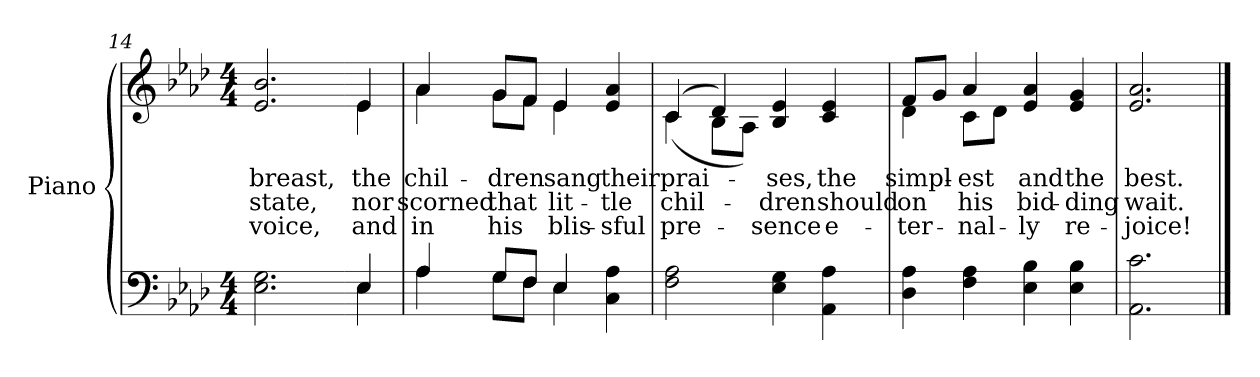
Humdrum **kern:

**kern	**kern	**text	**text	**text
*part2	*part1	*part1	*part1	*part1
*staff2	*staff1	*staff1	*staff1	*staff1
*I"Piano	*I"Piano	*	*	*
*I'Pno.	*I'Pno.	*	*	*
*clefF4	*clefG2	*	*	*
*k[b-e-a-d-]	*k[b-e-a-d-]	*	*	*
*A-:	*A-:	*	*	*
*M4/4	*M4/4	*	*	*
=14	=14	=14	=14	=14
!	!	!LO:LY:b:color=#000000	!LO:LY:b:color=#000000	!LO:LY:b:color=#000000
2.E-i\ 2.Gi	2.e-i/ 2.b-i	breast,	state,	voice,
!!LO:LB:g=z
=15-	=15-	=15-	=15-	=15-
*^	*	*	*	*
!	!	!	!LO:LY:b:color=#000000	!LO:LY:b:color=#000000	!LO:LY:b:color=#000000
*	*	*^	*	*	*
4E-i/	4E-i\	4e-i/	4e-i\	the	nor	and
=16	=16	=16	=16	=16	=16	=16
!	!	!	!	!LO:LY:b:color=#000000	!LO:LY:b:color=#000000	!LO:LY:b:color=#000000
4A-i/	4A-i\	4a-i/	4a-i\	chil-	scorned	in
!	!	!	!	!LO:LY:b:color=#000000	!LO:LY:b:color=#000000	!LO:LY:b:color=#000000
8Gi/L	8Gi\L	8gi/L	8gi\L	-dren	that	his
8Fi/J	8Fi\J	8fi/J	8fi\J	.	.	.
!	!	!	!	!LO:LY:b:color=#000000	!LO:LY:b:color=#000000	!LO:LY:b:color=#000000
4E-i/	4E-i\	4e-i/	4e-i\	sang	lit-	blis-
!	!	!	!	!LO:LY:b:color=#000000	!LO:LY:b:color=#000000	!LO:LY:b:color=#000000
4Ci\ 4A-i	4ryy	4e-i/ 4a-i	4ryy	their	-tle	-sful
*v	*v	*	*	*	*	*
=17	=17	=17	=17	=17	=17
*^	*	*	*	*	*
!	!	!	!	!LO:LY:b:color=#000000	!LO:LY:b:color=#000000	!LO:LY:b:color=#000000
*v	*v	*	*	*	*	*
2Fi\ 2A-i	(4ci/	(4ci\	prai-	chil-	pre-
.	4d-i/)	8B-i\L	.	.	.
.	.	8A-i\J)	.	.	.
!	!	!	!LO:LY:b:color=#000000	!LO:LY:b:color=#000000	!LO:LY:b:color=#000000
4E-i\ 4Gi	4B-i/ 4e-i	2ryy	-ses,	-dren	-sence
!	!	!	!LO:LY:b:color=#000000	!LO:LY:b:color=#000000	!LO:LY:b:color=#000000
4AA-i\ 4A-i	4ci/ 4e-i	.	the	should	e-
=18	=18	=18	=18	=18	=18
!	!	!	!LO:LY:b:color=#000000	!LO:LY:b:color=#000000	!LO:LY:b:color=#000000
4D-i\ 4A-i	8fi/L	4d-i\	simpl-	on	-ter-
.	8gi/J	.	.	.	.
!	!	!	!LO:LY:b:color=#000000	!LO:LY:b:color=#000000	!LO:LY:b:color=#000000
4Fi\ 4A-i	4a-i/	8ci\L	-est	his	-nal-
.	.	8d-i\J	.	.	.
!	!	!	!LO:LY:b:color=#000000	!LO:LY:b:color=#000000	!LO:LY:b:color=#000000
4E-i\ 4B-i	4e-i/ 4a-i	2ryy	and	bid-	-ly
!	!	!	!LO:LY:b:color=#000000	!LO:LY:b:color=#000000	!LO:LY:b:color=#000000
4E-i\ 4B-i	4e-i/ 4gi	.	the	-ding	re-
*	*v	*v	*	*	*
=19	=19	=19	=19	=19
!	!	!LO:LY:b:color=#000000	!LO:LY:b:color=#000000	!LO:LY:b:color=#000000
2.AA-i\ 2.ci	2.e-i/ 2.a-i	best.	wait.	-joice!
==	==	==	==	==
*-	*-	*-	*-	*-
